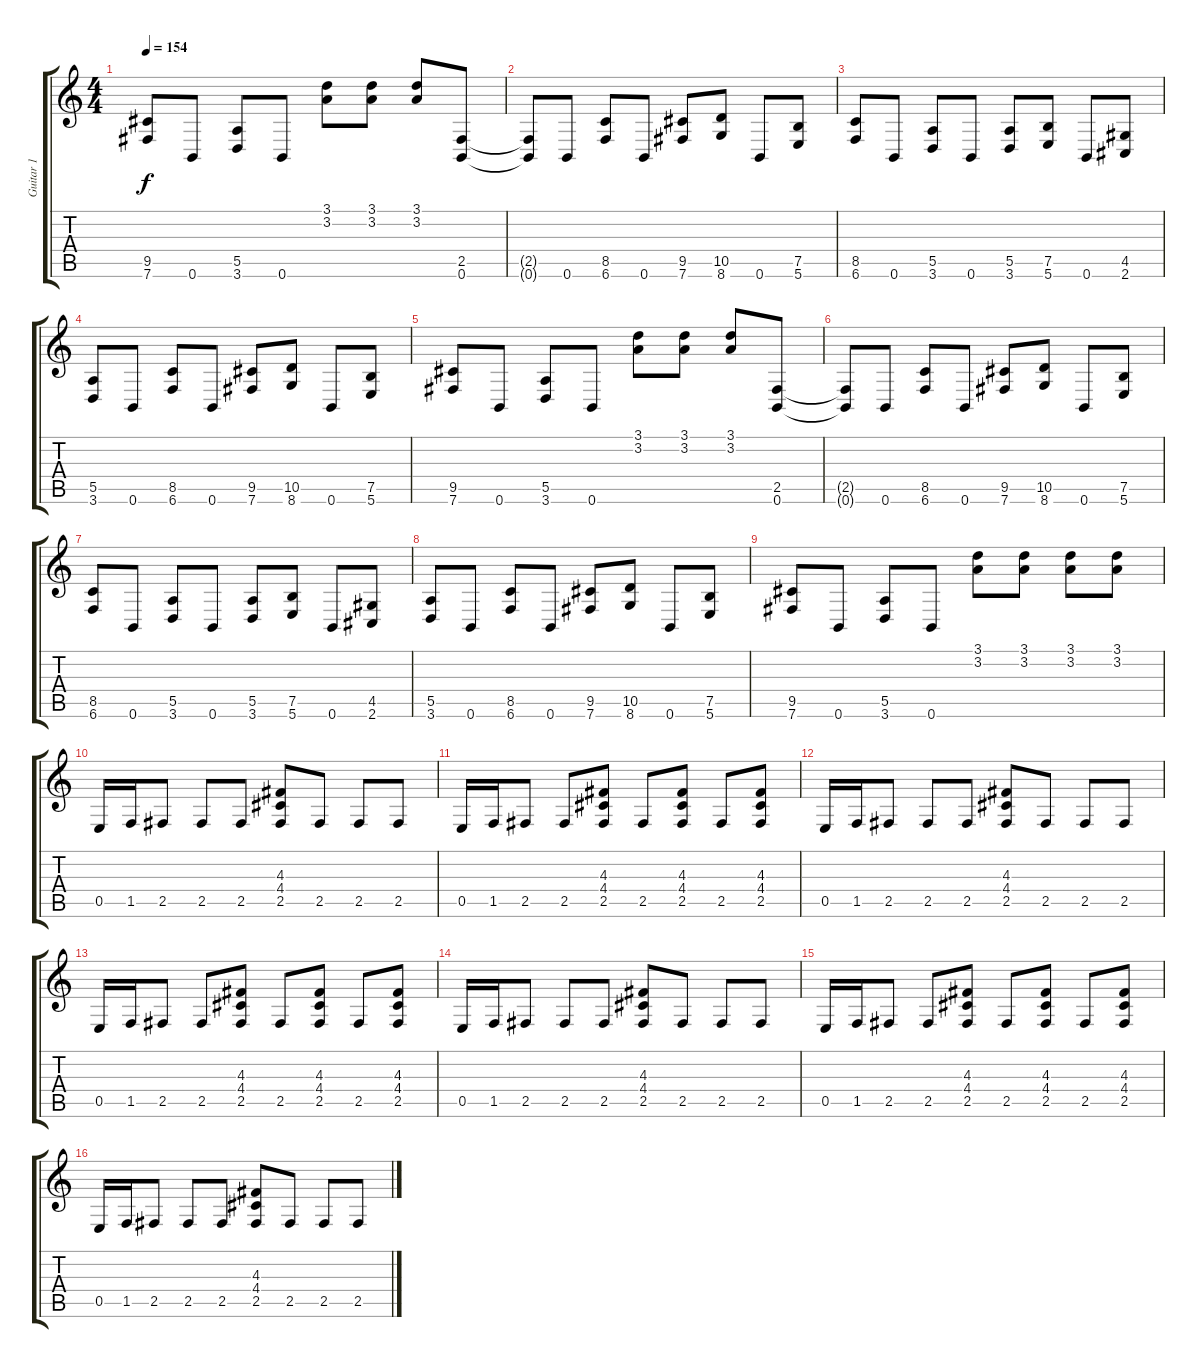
\track ("Guitar 1" "Guitar 1") {instrument distortionguitar}
\staff {score tabs}
\tuning (B3 Gb3 D3 A2 E2 B1) {hide}
\ts (4 4)
\tempo 154
\clef g2
\ks c
(9.5 7.6).8{dy f} 0.6.8 (5.5 3.6).8 0.6.8 (3.1 3.2).8 (3.1 3.2).8 (3.1 3.2).8 (2.5 0.6).8 |
(2.5{t} 0.6{t}).8 0.6.8 (8.5 6.6).8 0.6.8 (9.5 7.6).8 (10.5 8.6).8 0.6.8 (7.5 5.6).8 |
(8.5 6.6).8 0.6.8 (5.5 3.6).8 0.6.8 (5.5 3.6).8 (7.5 5.6).8 0.6.8 (4.5 2.6).8 |
(5.5 3.6).8 0.6.8 (8.5 6.6).8 0.6.8 (9.5 7.6).8 (10.5 8.6).8 0.6.8 (7.5 5.6).8 |
(9.5 7.6).8 0.6.8 (5.5 3.6).8 0.6.8 (3.1 3.2).8 (3.1 3.2).8 (3.1 3.2).8 (2.5 0.6).8 |
(2.5{t} 0.6{t}).8 0.6.8 (8.5 6.6).8 0.6.8 (9.5 7.6).8 (10.5 8.6).8 0.6.8 (7.5 5.6).8 |
(8.5 6.6).8 0.6.8 (5.5 3.6).8 0.6.8 (5.5 3.6).8 (7.5 5.6).8 0.6.8 (4.5 2.6).8 |
(5.5 3.6).8 0.6.8 (8.5 6.6).8 0.6.8 (9.5 7.6).8 (10.5 8.6).8 0.6.8 (7.5 5.6).8 |
(9.5 7.6).8 0.6.8 (5.5 3.6).8 0.6.8 (3.1 3.2).8 (3.1 3.2).8 (3.1 3.2).8 (3.1 3.2).8 |
0.5.16 1.5.16 2.5.8 2.5.8 2.5.8 (4.3 4.4 2.5).8 2.5.8 2.5.8 2.5.8 |
0.5.16 1.5.16 2.5.8 2.5.8 (4.3 4.4 2.5).8 2.5.8 (4.3 4.4 2.5).8 2.5.8 (4.3 4.4 2.5).8 |
0.5.16 1.5.16 2.5.8 2.5.8 2.5.8 (4.3 4.4 2.5).8 2.5.8 2.5.8 2.5.8 |
0.5.16 1.5.16 2.5.8 2.5.8 (4.3 4.4 2.5).8 2.5.8 (4.3 4.4 2.5).8 2.5.8 (4.3 4.4 2.5).8 |
0.5.16 1.5.16 2.5.8 2.5.8 2.5.8 (4.3 4.4 2.5).8 2.5.8 2.5.8 2.5.8 |
0.5.16 1.5.16 2.5.8 2.5.8 (4.3 4.4 2.5).8 2.5.8 (4.3 4.4 2.5).8 2.5.8 (4.3 4.4 2.5).8 |
0.5.16 1.5.16 2.5.8 2.5.8 2.5.8 (4.3 4.4 2.5).8 2.5.8 2.5.8 2.5.8
